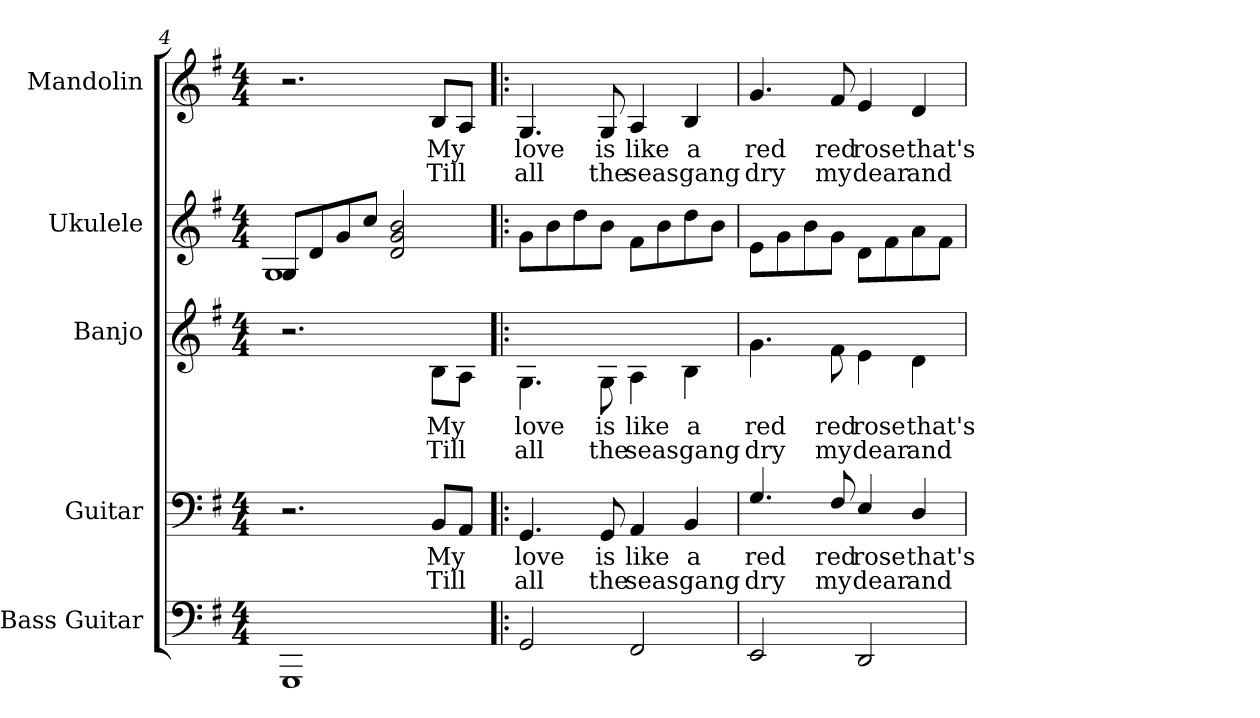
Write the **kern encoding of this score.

**kern	**kern	**text	**text	**kern	**text	**text	**kern	**kern	**text	**text
*part5	*part4	*part4	*part4	*part3	*part3	*part3	*part2	*part1	*part1	*part1
*staff5	*staff4	*staff4	*staff4	*staff3	*staff3	*staff3	*staff2	*staff1	*staff1	*staff1
*I"Bass Guitar	*I"Guitar	*	*	*I"Banjo	*	*	*I"Ukulele	*I"Mandolin	*	*
*I'Bass	*I'Gtr.	*	*	*I'Ban.	*	*	*I'Uke.	*I'Mand.	*	*
*	*	*	*	*	*	*	*	*clefG2	*	*
*k[f#]	*k[f#]	*	*	*k[f#]	*	*	*k[f#]	*k[f#]	*	*
*G:	*G:	*	*	*G:	*	*	*G:	*G:	*	*
*M4/4	*M4/4	*	*	*M4/4	*	*	*M4/4	*M4/4	*	*
=4	=4	=4	=4	=4	=4	=4	=4	=4	=4	=4
*	*	*	*	*	*	*	*^	*	*	*
1GGGi	2.r	.	.	2.r	.	.	8Gi/L	1Gi	2.r	.	.
.	.	.	.	.	.	.	8di/	.	.	.	.
.	.	.	.	.	.	.	8gi/	.	.	.	.
.	.	.	.	.	.	.	8cci/J	.	.	.	.
.	.	.	.	.	.	.	2di/ 2gi 2bi	.	.	.	.
!	!	!LO:LY:b:color=#000000	!LO:LY:b:color=#000000	!	!	!	!	!	!	!	!
!	!	!	!	!	!LO:LY:b:color=#000000	!LO:LY:b:color=#000000	!	!	!	!	!
!	!	!	!	!	!	!	!	!	!	!LO:LY:b:color=#000000	!LO:LY:b:color=#000000
.	8BBi/L	My	Till	8Bi\L	My	Till	.	.	8Bi/L	My	Till
.	8AAi/J	.	.	8Ai\J	.	.	.	.	8Ai/J	.	.
*	*	*	*	*	*	*	*v	*v	*	*	*
!!LO:LB:g=z
=5!|:	=5!|:	=5!|:	=5!|:	=5!|:	=5!|:	=5!|:	=5!|:	=5!|:	=5!|:	=5!|:
!	!	!LO:LY:b:color=#000000	!LO:LY:b:color=#000000	!	!	!	!	!	!	!
!	!	!	!	!	!LO:LY:b:color=#000000	!LO:LY:b:color=#000000	!	!	!	!
!	!	!	!	!	!	!	!	!	!LO:LY:b:color=#000000	!LO:LY:b:color=#000000
2GGi/	4.GGi/	love	all	4.Gi\	love	all	8gi\L	4.Gi/	love	all
.	.	.	.	.	.	.	8bi\	.	.	.
.	.	.	.	.	.	.	8ddi\	.	.	.
!	!	!LO:LY:b:color=#000000	!LO:LY:b:color=#000000	!	!	!	!	!	!	!
!	!	!	!	!	!LO:LY:b:color=#000000	!LO:LY:b:color=#000000	!	!	!	!
!	!	!	!	!	!	!	!	!	!LO:LY:b:color=#000000	!LO:LY:b:color=#000000
.	8GGi/	is	the	8Gi\	is	the	8bi\J	8Gi/	is	the
!	!	!LO:LY:b:color=#000000	!LO:LY:b:color=#000000	!	!	!	!	!	!	!
!	!	!	!	!	!LO:LY:b:color=#000000	!LO:LY:b:color=#000000	!	!	!	!
!	!	!	!	!	!	!	!	!	!LO:LY:b:color=#000000	!LO:LY:b:color=#000000
2FF#i/	4AAi/	like	seas	4Ai\	like	seas	8f#i\L	4Ai/	like	seas
.	.	.	.	.	.	.	8bi\	.	.	.
!	!	!LO:LY:b:color=#000000	!LO:LY:b:color=#000000	!	!	!	!	!	!	!
!	!	!	!	!	!LO:LY:b:color=#000000	!LO:LY:b:color=#000000	!	!	!	!
!	!	!	!	!	!	!	!	!	!LO:LY:b:color=#000000	!LO:LY:b:color=#000000
.	4BBi/	a	gang	4Bi\	a	gang	8ddi\	4Bi/	a	gang
.	.	.	.	.	.	.	8bi\J	.	.	.
=6	=6	=6	=6	=6	=6	=6	=6	=6	=6	=6
!	!	!LO:LY:b:color=#000000	!LO:LY:b:color=#000000	!	!	!	!	!	!	!
!	!	!	!	!	!LO:LY:b:color=#000000	!LO:LY:b:color=#000000	!	!	!	!
!	!	!	!	!	!	!	!	!	!LO:LY:b:color=#000000	!LO:LY:b:color=#000000
2EEi/	4.Gi/	red	dry	4.gi\	red	dry	8ei\L	4.gi/	red	dry
.	.	.	.	.	.	.	8gi\	.	.	.
.	.	.	.	.	.	.	8bi\	.	.	.
!	!	!LO:LY:b:color=#000000	!LO:LY:b:color=#000000	!	!	!	!	!	!	!
!	!	!	!	!	!LO:LY:b:color=#000000	!LO:LY:b:color=#000000	!	!	!	!
!	!	!	!	!	!	!	!	!	!LO:LY:b:color=#000000	!LO:LY:b:color=#000000
.	8F#i/	red	my	8f#i\	red	my	8gi\J	8f#i/	red	my
!	!	!LO:LY:b:color=#000000	!LO:LY:b:color=#000000	!	!	!	!	!	!	!
!	!	!	!	!	!LO:LY:b:color=#000000	!LO:LY:b:color=#000000	!	!	!	!
!	!	!	!	!	!	!	!	!	!LO:LY:b:color=#000000	!LO:LY:b:color=#000000
2DDi/	4Ei/	rose	dear	4ei\	rose	dear	8di\L	4ei/	rose	dear
.	.	.	.	.	.	.	8f#i\	.	.	.
!	!	!LO:LY:b:color=#000000	!LO:LY:b:color=#000000	!	!	!	!	!	!	!
!	!	!	!	!	!LO:LY:b:color=#000000	!LO:LY:b:color=#000000	!	!	!	!
!	!	!	!	!	!	!	!	!	!LO:LY:b:color=#000000	!LO:LY:b:color=#000000
.	4Di/	that's	and	4di\	that's	and	8ai\	4di/	that's	and
.	.	.	.	.	.	.	8f#i\J	.	.	.
=	=	=	=	=	=	=	=	=	=	=
*-	*-	*-	*-	*-	*-	*-	*-	*-	*-	*-
